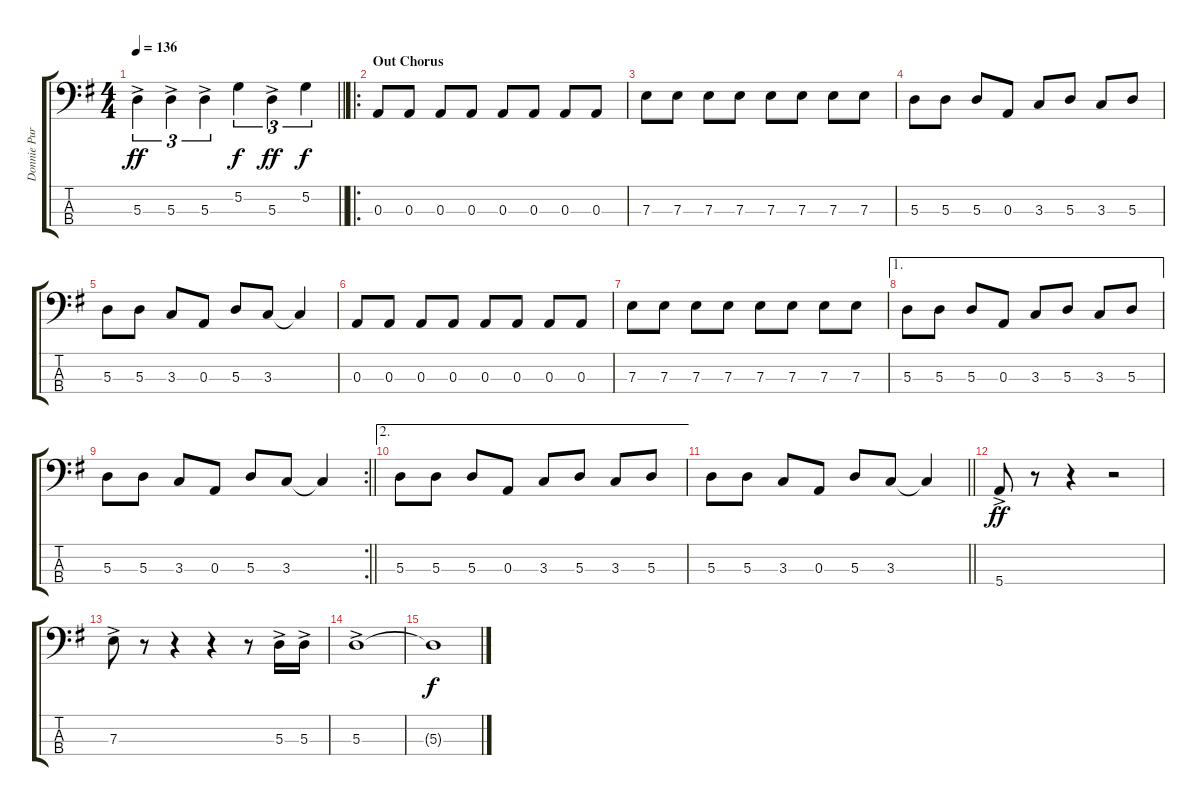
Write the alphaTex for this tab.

\track ("Donnie Purnell" "Donnie Pur") {instrument electricbassfinger}
\staff {score tabs}
\tuning (G2 D2 A1 E1) {hide}
\ts (4 4)
\tempo 136
\clef f4
\barLineRight lightlight
\ks g
5.3{ac}.4{tu (3 2) dy ff} 5.3{ac}.4{tu (3 2)} 5.3{ac}.4{tu (3 2)} 5.2.4{tu (3 2) dy f} 5.3{ac}.4{tu (3 2) dy ff} 5.2.4{tu (3 2) dy f} |
\ro
\section ("" "Out Chorus")
0.3.8 0.3.8 0.3.8 0.3.8 0.3.8 0.3.8 0.3.8 0.3.8 |
7.3.8 7.3.8 7.3.8 7.3.8 7.3.8 7.3.8 7.3.8 7.3.8 |
5.3.8 5.3.8 5.3.8 0.3.8 3.3.8 5.3.8 3.3.8 5.3.8 |
5.3.8 5.3.8 3.3.8 0.3.8 5.3.8 3.3.8 3.3{t}.4 |
0.3.8 0.3.8 0.3.8 0.3.8 0.3.8 0.3.8 0.3.8 0.3.8 |
7.3.8 7.3.8 7.3.8 7.3.8 7.3.8 7.3.8 7.3.8 7.3.8 |
\ae 1
5.3.8 5.3.8 5.3.8 0.3.8 3.3.8 5.3.8 3.3.8 5.3.8 |
\rc 2
\barLineRight lightlight
5.3.8 5.3.8 3.3.8 0.3.8 5.3.8 3.3.8 3.3{t}.4 |
\ae 2
5.3.8 5.3.8 5.3.8 0.3.8 3.3.8 5.3.8 3.3.8 5.3.8 |
\barLineRight lightlight
5.3.8 5.3.8 3.3.8 0.3.8 5.3.8 3.3.8 3.3{t}.4 |
5.4{ac}.8{dy ff} r.8 r.4 r.2 |
7.3{ac}.8 r.8 r.4 r.4 r.8 5.3{ac}.16 5.3{ac}.16 |
5.3{ac}.1 |
5.3{t}.1{dy f}
